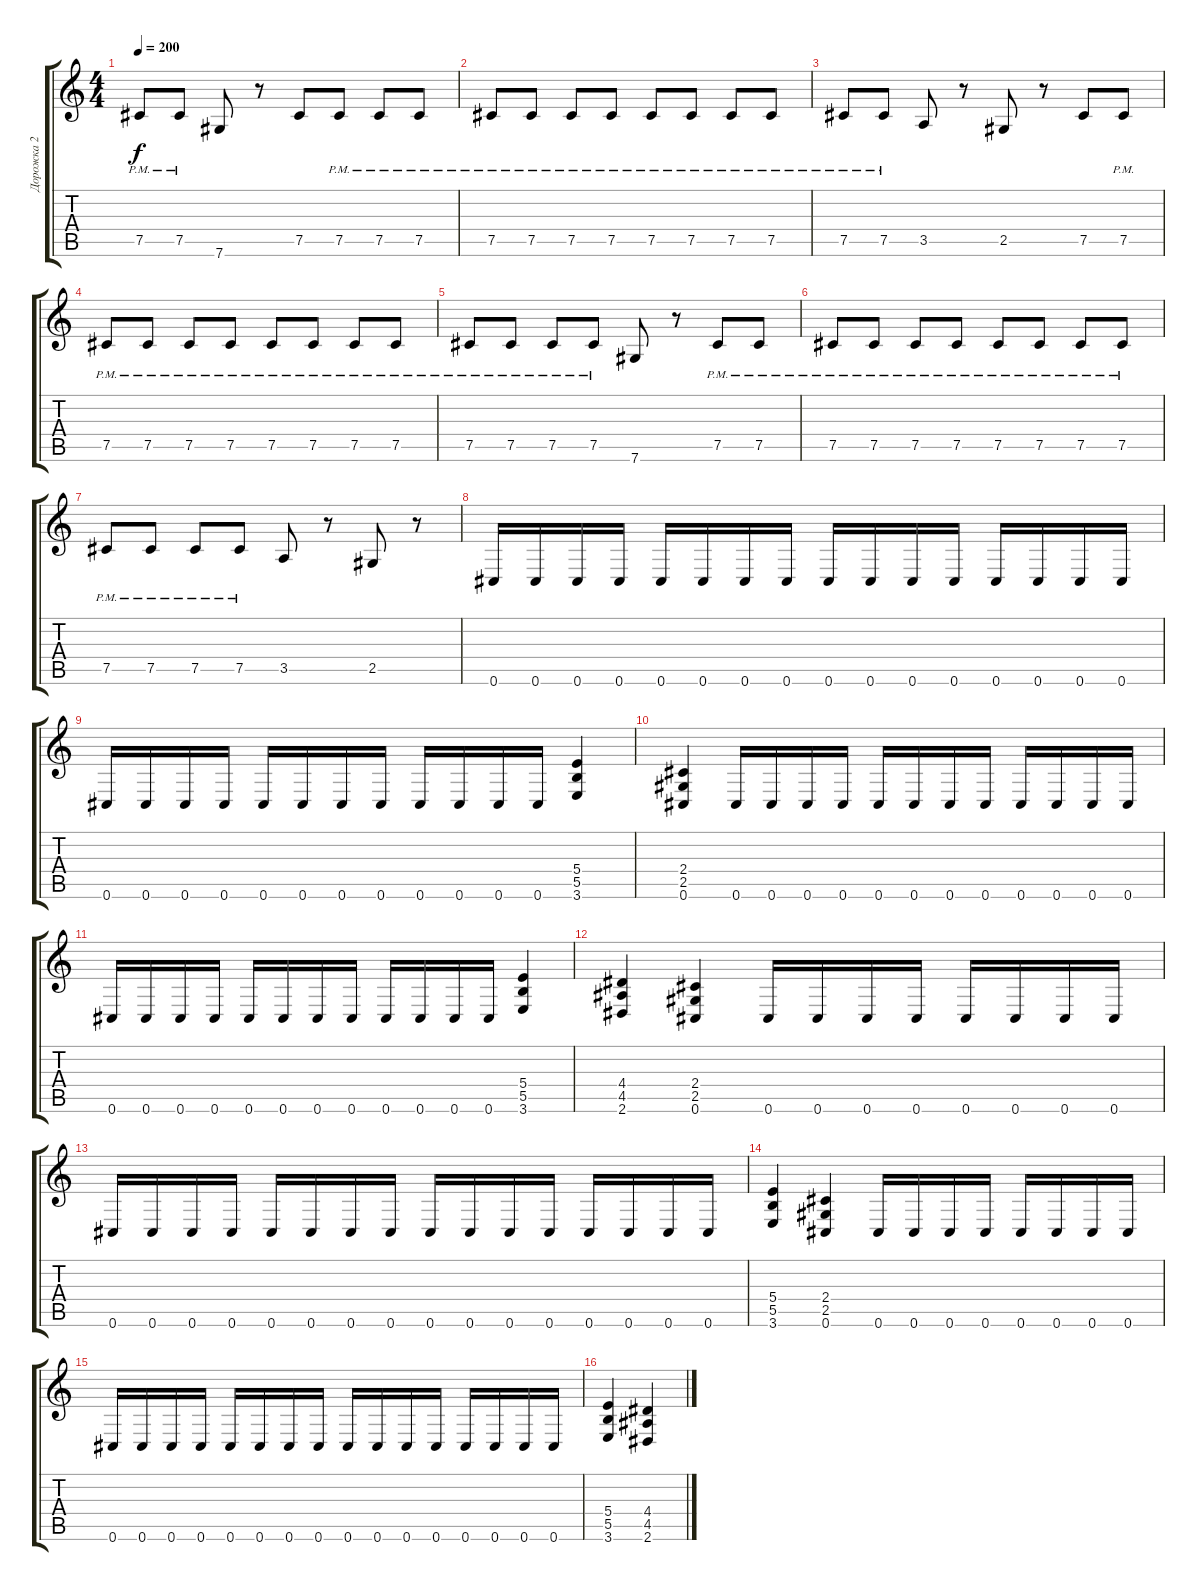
\track ("Дорожка 2" "Дорожка 2") {instrument overdrivenguitar}
\staff {score tabs}
\tuning (Db4 Ab3 E3 B2 Gb2 Db2) {hide}
\ts (4 4)
\tempo 200
\clef g2
\ks c
7.5{pm}.8{dy f} 7.5{pm}.8 7.6.8 r.8 7.5.8 7.5{pm}.8 7.5{pm}.8 7.5{pm}.8 |
7.5{pm}.8 7.5{pm}.8 7.5{pm}.8 7.5{pm}.8 7.5{pm}.8 7.5{pm}.8 7.5{pm}.8 7.5{pm}.8 |
7.5{pm}.8 7.5{pm}.8 3.5.8 r.8 2.5.8 r.8 7.5.8 7.5{pm}.8 |
7.5{pm}.8 7.5{pm}.8 7.5{pm}.8 7.5{pm}.8 7.5{pm}.8 7.5{pm}.8 7.5{pm}.8 7.5{pm}.8 |
7.5{pm}.8 7.5{pm}.8 7.5{pm}.8 7.5{pm}.8 7.6.8 r.8 7.5{pm}.8 7.5{pm}.8 |
7.5{pm}.8 7.5{pm}.8 7.5{pm}.8 7.5{pm}.8 7.5{pm}.8 7.5{pm}.8 7.5{pm}.8 7.5{pm}.8 |
7.5{pm}.8 7.5{pm}.8 7.5{pm}.8 7.5{pm}.8 3.5.8 r.8 2.5.8 r.8 |
0.6.16 0.6.16 0.6.16 0.6.16 0.6.16 0.6.16 0.6.16 0.6.16 0.6.16 0.6.16 0.6.16 0.6.16 0.6.16 0.6.16 0.6.16 0.6.16 |
0.6.16 0.6.16 0.6.16 0.6.16 0.6.16 0.6.16 0.6.16 0.6.16 0.6.16 0.6.16 0.6.16 0.6.16 (5.4 5.5 3.6).4 |
(2.4 2.5 0.6).4 0.6.16 0.6.16 0.6.16 0.6.16 0.6.16 0.6.16 0.6.16 0.6.16 0.6.16 0.6.16 0.6.16 0.6.16 |
0.6.16 0.6.16 0.6.16 0.6.16 0.6.16 0.6.16 0.6.16 0.6.16 0.6.16 0.6.16 0.6.16 0.6.16 (5.4 5.5 3.6).4 |
(4.4 4.5 2.6).4 (2.4 2.5 0.6).4 0.6.16 0.6.16 0.6.16 0.6.16 0.6.16 0.6.16 0.6.16 0.6.16 |
0.6.16 0.6.16 0.6.16 0.6.16 0.6.16 0.6.16 0.6.16 0.6.16 0.6.16 0.6.16 0.6.16 0.6.16 0.6.16 0.6.16 0.6.16 0.6.16 |
(5.4 5.5 3.6).4 (2.4 2.5 0.6).4 0.6.16 0.6.16 0.6.16 0.6.16 0.6.16 0.6.16 0.6.16 0.6.16 |
0.6.16 0.6.16 0.6.16 0.6.16 0.6.16 0.6.16 0.6.16 0.6.16 0.6.16 0.6.16 0.6.16 0.6.16 0.6.16 0.6.16 0.6.16 0.6.16 |
(5.4 5.5 3.6).4 (4.4 4.5 2.6).4
